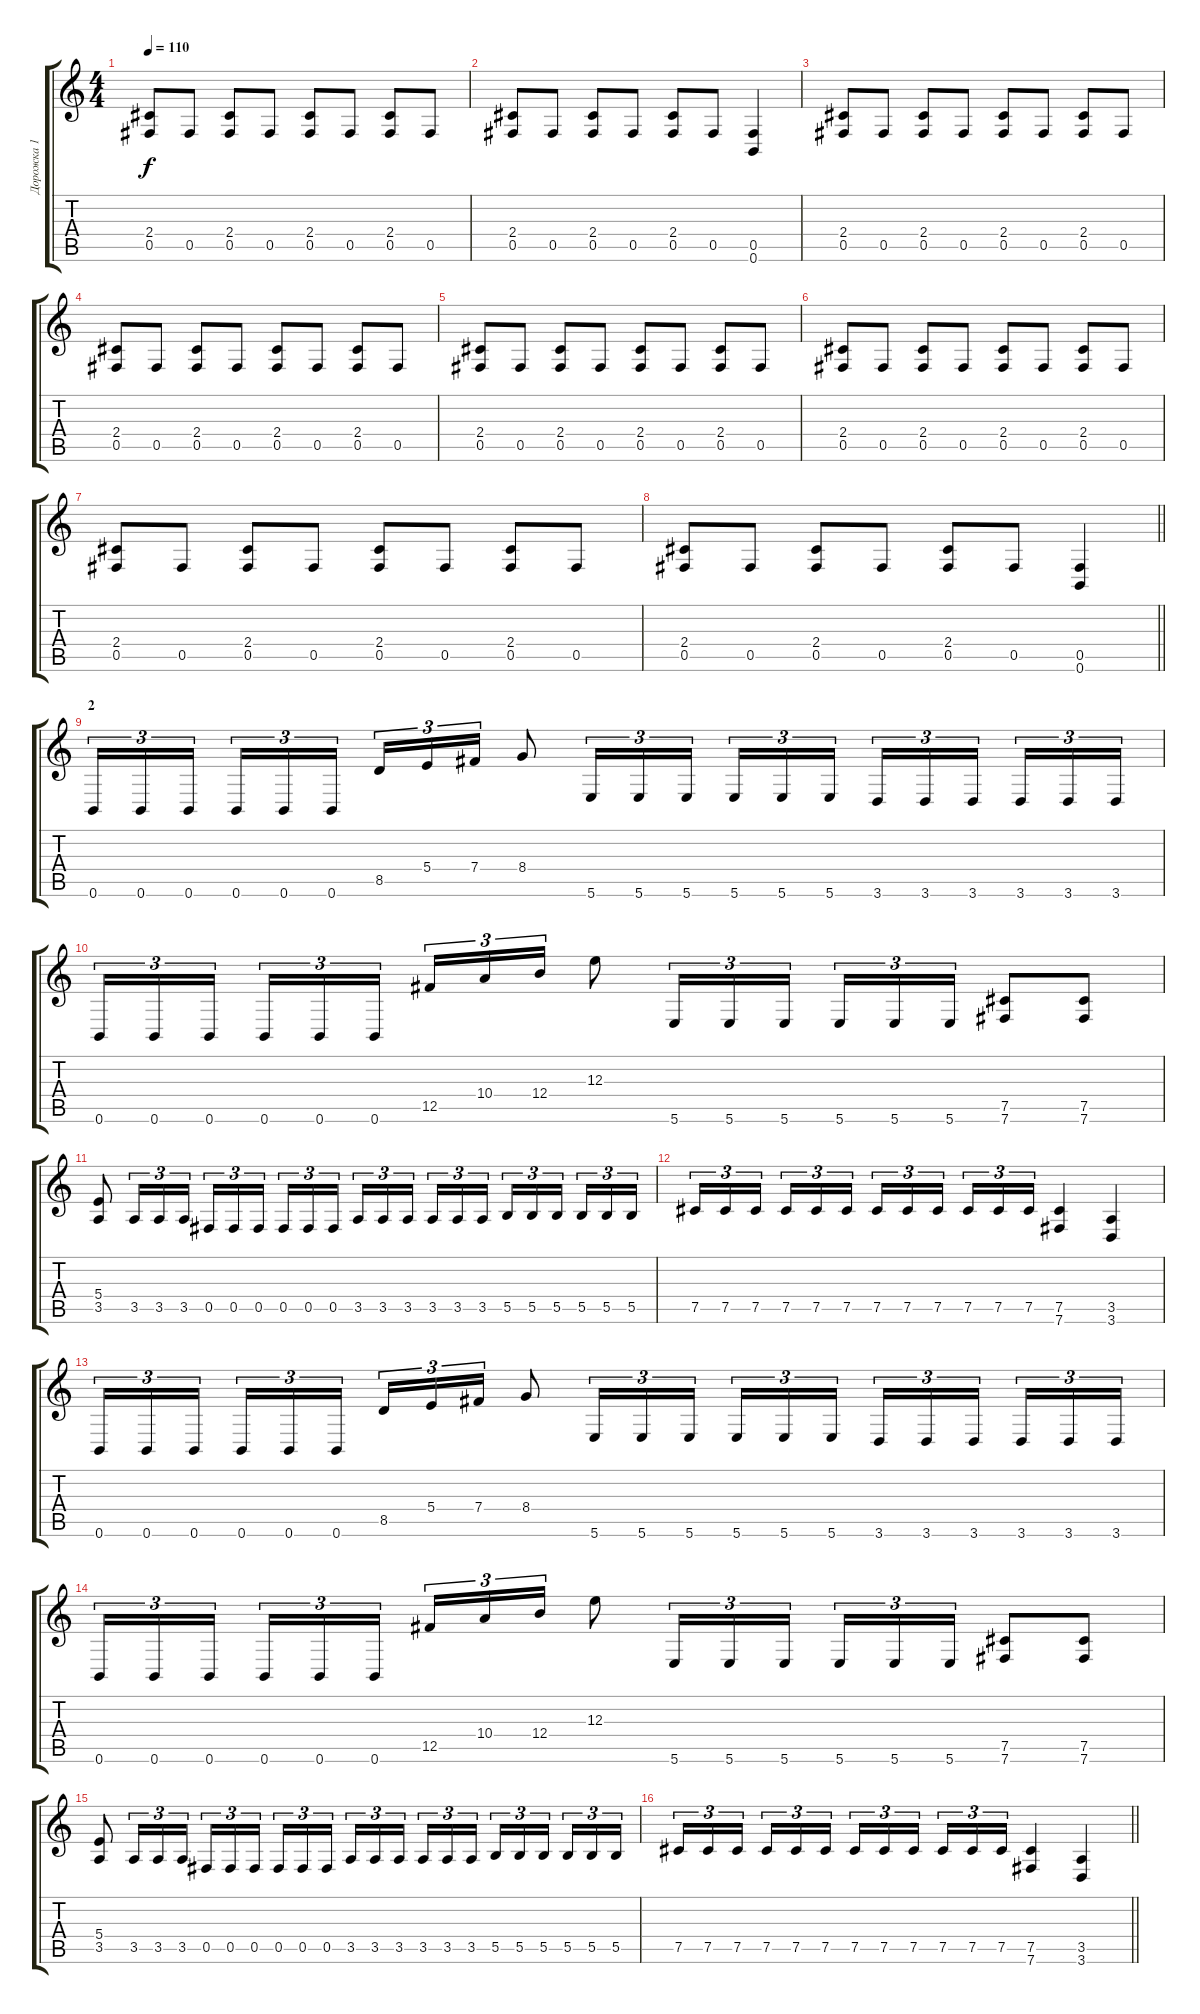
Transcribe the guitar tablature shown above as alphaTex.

\track ("Дорожка 1" "Дорожка 1") {instrument distortionguitar}
\staff {score tabs}
\tuning (Db4 Ab3 E3 B2 Gb2 B1) {hide}
\ts (4 4)
\tempo 110
\clef g2
\ks c
(2.4 0.5).8{dy f} 0.5.8 (2.4 0.5).8 0.5.8 (2.4 0.5).8 0.5.8 (2.4 0.5).8 0.5.8 |
(2.4 0.5).8 0.5.8 (2.4 0.5).8 0.5.8 (2.4 0.5).8 0.5.8 (0.5 0.6).4 |
(2.4 0.5).8 0.5.8 (2.4 0.5).8 0.5.8 (2.4 0.5).8 0.5.8 (2.4 0.5).8 0.5.8 |
(2.4 0.5).8 0.5.8 (2.4 0.5).8 0.5.8 (2.4 0.5).8 0.5.8 (2.4 0.5).8 0.5.8 |
(2.4 0.5).8 0.5.8 (2.4 0.5).8 0.5.8 (2.4 0.5).8 0.5.8 (2.4 0.5).8 0.5.8 |
(2.4 0.5).8 0.5.8 (2.4 0.5).8 0.5.8 (2.4 0.5).8 0.5.8 (2.4 0.5).8 0.5.8 |
(2.4 0.5).8 0.5.8 (2.4 0.5).8 0.5.8 (2.4 0.5).8 0.5.8 (2.4 0.5).8 0.5.8 |
\barLineRight lightlight
(2.4 0.5).8 0.5.8 (2.4 0.5).8 0.5.8 (2.4 0.5).8 0.5.8 (0.5 0.6).4 |
\section ("" "2")
0.6.16{tu (3 2)} 0.6.16{tu (3 2)} 0.6.16{tu (3 2) beam splitsecondary} 0.6.16{tu (3 2)} 0.6.16{tu (3 2)} 0.6.16{tu (3 2)} 8.5.16{tu (3 2)} 5.4.16{tu (3 2)} 7.4.16{tu (3 2)} 8.4.8 5.6.16{tu (3 2)} 5.6.16{tu (3 2)} 5.6.16{tu (3 2) beam splitsecondary} 5.6.16{tu (3 2)} 5.6.16{tu (3 2)} 5.6.16{tu (3 2)} 3.6.16{tu (3 2)} 3.6.16{tu (3 2)} 3.6.16{tu (3 2) beam splitsecondary} 3.6.16{tu (3 2)} 3.6.16{tu (3 2)} 3.6.16{tu (3 2)} |
0.6.16{tu (3 2)} 0.6.16{tu (3 2)} 0.6.16{tu (3 2) beam splitsecondary} 0.6.16{tu (3 2)} 0.6.16{tu (3 2)} 0.6.16{tu (3 2)} 12.5.16{tu (3 2)} 10.4.16{tu (3 2)} 12.4.16{tu (3 2)} 12.3.8 5.6.16{tu (3 2)} 5.6.16{tu (3 2)} 5.6.16{tu (3 2) beam splitsecondary} 5.6.16{tu (3 2)} 5.6.16{tu (3 2)} 5.6.16{tu (3 2)} (7.5 7.6).8 (7.5 7.6).8 |
(5.4 3.5).8 3.5.16{tu (3 2)} 3.5.16{tu (3 2)} 3.5.16{tu (3 2)} 0.5.16{tu (3 2)} 0.5.16{tu (3 2)} 0.5.16{tu (3 2) beam splitsecondary} 0.5.16{tu (3 2)} 0.5.16{tu (3 2)} 0.5.16{tu (3 2)} 3.5.16{tu (3 2)} 3.5.16{tu (3 2)} 3.5.16{tu (3 2) beam splitsecondary} 3.5.16{tu (3 2)} 3.5.16{tu (3 2)} 3.5.16{tu (3 2)} 5.5.16{tu (3 2)} 5.5.16{tu (3 2)} 5.5.16{tu (3 2) beam splitsecondary} 5.5.16{tu (3 2)} 5.5.16{tu (3 2)} 5.5.16{tu (3 2)} |
7.5.16{tu (3 2)} 7.5.16{tu (3 2)} 7.5.16{tu (3 2) beam splitsecondary} 7.5.16{tu (3 2)} 7.5.16{tu (3 2)} 7.5.16{tu (3 2)} 7.5.16{tu (3 2)} 7.5.16{tu (3 2)} 7.5.16{tu (3 2) beam splitsecondary} 7.5.16{tu (3 2)} 7.5.16{tu (3 2)} 7.5.16{tu (3 2)} (7.5 7.6).4 (3.5 3.6).4 |
0.6.16{tu (3 2)} 0.6.16{tu (3 2)} 0.6.16{tu (3 2) beam splitsecondary} 0.6.16{tu (3 2)} 0.6.16{tu (3 2)} 0.6.16{tu (3 2)} 8.5.16{tu (3 2)} 5.4.16{tu (3 2)} 7.4.16{tu (3 2)} 8.4.8 5.6.16{tu (3 2)} 5.6.16{tu (3 2)} 5.6.16{tu (3 2) beam splitsecondary} 5.6.16{tu (3 2)} 5.6.16{tu (3 2)} 5.6.16{tu (3 2)} 3.6.16{tu (3 2)} 3.6.16{tu (3 2)} 3.6.16{tu (3 2) beam splitsecondary} 3.6.16{tu (3 2)} 3.6.16{tu (3 2)} 3.6.16{tu (3 2)} |
0.6.16{tu (3 2)} 0.6.16{tu (3 2)} 0.6.16{tu (3 2) beam splitsecondary} 0.6.16{tu (3 2)} 0.6.16{tu (3 2)} 0.6.16{tu (3 2)} 12.5.16{tu (3 2)} 10.4.16{tu (3 2)} 12.4.16{tu (3 2)} 12.3.8 5.6.16{tu (3 2)} 5.6.16{tu (3 2)} 5.6.16{tu (3 2) beam splitsecondary} 5.6.16{tu (3 2)} 5.6.16{tu (3 2)} 5.6.16{tu (3 2)} (7.5 7.6).8 (7.5 7.6).8 |
(5.4 3.5).8 3.5.16{tu (3 2)} 3.5.16{tu (3 2)} 3.5.16{tu (3 2)} 0.5.16{tu (3 2)} 0.5.16{tu (3 2)} 0.5.16{tu (3 2) beam splitsecondary} 0.5.16{tu (3 2)} 0.5.16{tu (3 2)} 0.5.16{tu (3 2)} 3.5.16{tu (3 2)} 3.5.16{tu (3 2)} 3.5.16{tu (3 2) beam splitsecondary} 3.5.16{tu (3 2)} 3.5.16{tu (3 2)} 3.5.16{tu (3 2)} 5.5.16{tu (3 2)} 5.5.16{tu (3 2)} 5.5.16{tu (3 2) beam splitsecondary} 5.5.16{tu (3 2)} 5.5.16{tu (3 2)} 5.5.16{tu (3 2)} |
\barLineRight lightlight
7.5.16{tu (3 2)} 7.5.16{tu (3 2)} 7.5.16{tu (3 2) beam splitsecondary} 7.5.16{tu (3 2)} 7.5.16{tu (3 2)} 7.5.16{tu (3 2)} 7.5.16{tu (3 2)} 7.5.16{tu (3 2)} 7.5.16{tu (3 2) beam splitsecondary} 7.5.16{tu (3 2)} 7.5.16{tu (3 2)} 7.5.16{tu (3 2)} (7.5 7.6).4 (3.5 3.6).4
